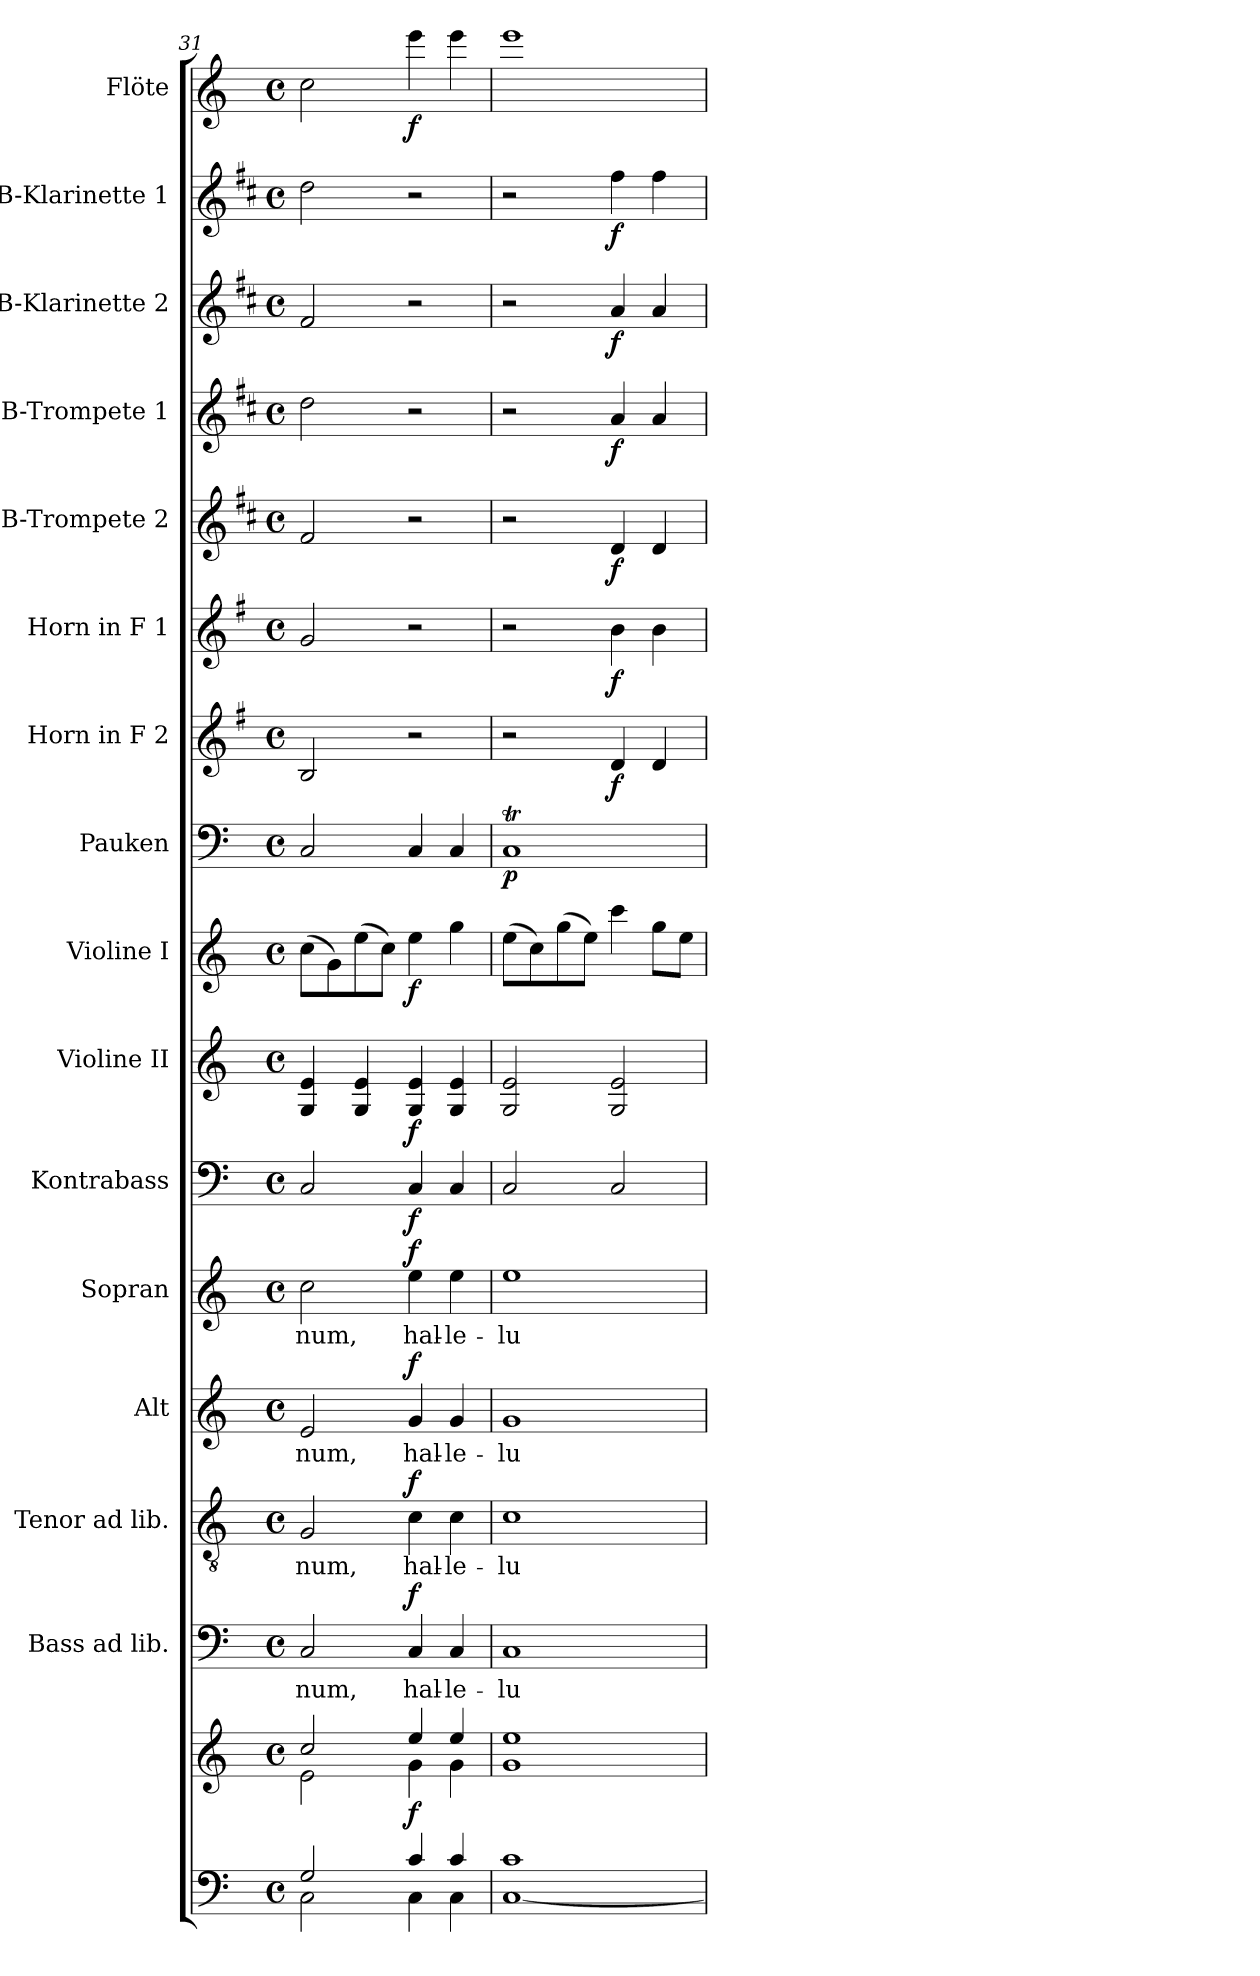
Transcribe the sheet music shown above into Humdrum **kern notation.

**kern	**kern	**dynam	**kern	**text	**dynam	**kern	**text	**dynam	**kern	**text	**dynam	**kern	**text	**dynam	**kern	**dynam	**kern	**dynam	**kern	**dynam	**kern	**dynam	**kern	**dynam	**kern	**dynam	**kern	**dynam	**kern	**dynam	**kern	**dynam	**kern	**dynam	**kern	**dynam
*part16	*part16	*part16	*part15	*part15	*part15	*part14	*part14	*part14	*part13	*part13	*part13	*part12	*part12	*part12	*part11	*part11	*part10	*part10	*part9	*part9	*part8	*part8	*part7	*part7	*part6	*part6	*part5	*part5	*part4	*part4	*part3	*part3	*part2	*part2	*part1	*part1
*staff17	*staff16	*staff16/17	*staff15	*staff15	*staff15	*staff14	*staff14	*staff14	*staff13	*staff13	*staff13	*staff12	*staff12	*staff12	*staff11	*staff11	*staff10	*staff10	*staff9	*staff9	*staff8	*staff8	*staff7	*staff7	*staff6	*staff6	*staff5	*staff5	*staff4	*staff4	*staff3	*staff3	*staff2	*staff2	*staff1	*staff1
*	*	*	*I"Bass ad lib.	*	*	*I"Tenor ad lib.	*	*	*I"Alt	*	*	*I"Sopran	*	*	*I"Kontrabass	*	*I"Violine II	*	*I"Violine I	*	*I"Pauken	*	*I"Horn in F 2	*	*I"Horn in F 1	*	*I"B-Trompete 2	*	*I"B-Trompete 1	*	*I"B-Klarinette 2	*	*I"B-Klarinette 1	*	*I"Flöte	*
*	*	*	*I'B.	*	*	*I'T.	*	*	*I'A.	*	*	*I'S.	*	*	*I'Kb.	*	*I'Vl. II	*	*I'Vl. I	*	*I'Pk.	*	*	*	*I'Hr. 1	*	*I'B Trp. 2	*	*I'B Trp. 1	*	*I'B Kl. 2	*	*I'B Kl. 1	*	*I'Fl.	*
*clefF4	*clefG2	*	*clefF4	*	*	*clefGv2	*	*	*clefG2	*	*	*clefG2	*	*	*clefF4	*	*clefG2	*	*clefG2	*	*clefF4	*	*clefG2	*	*clefG2	*	*clefG2	*	*clefG2	*	*clefG2	*	*clefG2	*	*clefG2	*
*	*	*	*	*	*	*	*	*	*	*	*	*	*	*	*ITrd7c12	*	*	*	*	*	*	*	*ITrd4c7	*	*ITrd4c7	*	*ITrd1c2	*	*ITrd1c2	*	*ITrd1c2	*	*ITrd1c2	*	*	*
*k[]	*k[]	*	*k[]	*	*	*k[]	*	*	*k[]	*	*	*k[]	*	*	*k[]	*	*k[]	*	*k[]	*	*k[]	*	*k[]	*	*k[]	*	*k[]	*	*k[]	*	*k[]	*	*k[]	*	*k[]	*
*C:	*C:	*	*C:	*	*	*C:	*	*	*C:	*	*	*C:	*	*	*C:	*	*C:	*	*C:	*	*C:	*	*C:	*	*C:	*	*C:	*	*C:	*	*C:	*	*C:	*	*C:	*
*M4/4	*M4/4	*	*M4/4	*	*	*M4/4	*	*	*M4/4	*	*	*M4/4	*	*	*M4/4	*	*M4/4	*	*M4/4	*	*M4/4	*	*M4/4	*	*M4/4	*	*M4/4	*	*M4/4	*	*M4/4	*	*M4/4	*	*M4/4	*
*met(c)	*met(c)	*	*met(c)	*	*	*met(c)	*	*	*met(c)	*	*	*met(c)	*	*	*met(c)	*	*met(c)	*	*met(c)	*	*met(c)	*	*met(c)	*	*met(c)	*	*met(c)	*	*met(c)	*	*met(c)	*	*met(c)	*	*met(c)	*
=31	=31	=31	=31	=31	=31	=31	=31	=31	=31	=31	=31	=31	=31	=31	=31	=31	=31	=31	=31	=31	=31	=31	=31	=31	=31	=31	=31	=31	=31	=31	=31	=31	=31	=31	=31	=31
*^	*^	*	*	*	*	*	*	*	*	*	*	*	*	*	*	*	*	*	*	*	*	*	*	*	*	*	*	*	*	*	*	*	*	*	*	*
!	!	!	!	!	!	!LO:LY:b	!	!	!LO:LY:b	!	!	!LO:LY:b	!	!	!LO:LY:b	!	!	!	!	!	!	!	!	!	!	!	!	!	!	!	!	!	!	!	!	!	!	!
2G/	2C\	2cc/	2e\	.	2C/	-num,	.	2G/	-num,	.	2e/	-num,	.	2cc\	-num,	.	2CC/	.	4G/ 4e/	.	(>8cc\L	.	2C/	.	2E/	.	2c/	.	2e/	.	2cc\	.	2e/	.	2cc\	.	2cc\	.
.	.	.	.	.	.	.	.	.	.	.	.	.	.	.	.	.	.	.	.	.	8g\)	.	.	.	.	.	.	.	.	.	.	.	.	.	.	.	.	.
.	.	.	.	.	.	.	.	.	.	.	.	.	.	.	.	.	.	.	4G/ 4e/	.	(>8ee\	.	.	.	.	.	.	.	.	.	.	.	.	.	.	.	.	.
.	.	.	.	.	.	.	.	.	.	.	.	.	.	.	.	.	.	.	.	.	8cc\J)	.	.	.	.	.	.	.	.	.	.	.	.	.	.	.	.	.
!	!	!	!	!LO:DY:b	!	!LO:LY:b	!LO:DY:a	!	!LO:LY:b	!LO:DY:a	!	!LO:LY:b	!LO:DY:a	!	!LO:LY:b	!LO:DY:a	!	!LO:DY:b	!	!LO:DY:b	!	!LO:DY:b	!	!	!	!	!	!	!	!	!	!	!	!	!	!	!	!LO:DY:b
4c/	4C\	4ee/	4g\	f	4C/	hal-	f	4c\	hal-	f	4g/	hal-	f	4ee\	hal-	f	4CC/	f	4G/ 4e/	f	4ee\	f	4C/	.	2r	.	2r	.	2r	.	2r	.	2r	.	2r	.	4eee\	f
!	!	!	!	!	!	!LO:LY:b	!	!	!LO:LY:b	!	!	!LO:LY:b	!	!	!LO:LY:b	!	!	!	!	!	!	!	!	!	!	!	!	!	!	!	!	!	!	!	!	!	!	!
4c/	4C\	4ee/	4g\	.	4C/	-le-	.	4c\	-le-	.	4g/	-le-	.	4ee\	-le-	.	4CC/	.	4G/ 4e/	.	4gg\	.	4C/	.	.	.	.	.	.	.	.	.	.	.	.	.	4eee\	.
=32	=32	=32	=32	=32	=32	=32	=32	=32	=32	=32	=32	=32	=32	=32	=32	=32	=32	=32	=32	=32	=32	=32	=32	=32	=32	=32	=32	=32	=32	=32	=32	=32	=32	=32	=32	=32	=32	=32
!	!	!	!	!	!	!LO:LY:b	!	!	!LO:LY:b	!	!	!LO:LY:b	!	!	!LO:LY:b	!	!	!	!	!	!	!	!	!LO:DY:b	!	!	!	!	!	!	!	!	!	!	!	!	!	!
1c	[<1C	1ee	1g	.	1C	-lu-	.	1c	-lu-	.	1g	-lu-	.	1ee	-lu-	.	2CC/	.	2G/ 2e/	.	(>8ee\L	.	1CT	p	2r	.	2r	.	2r	.	2r	.	2r	.	2r	.	1eee	.
.	.	.	.	.	.	.	.	.	.	.	.	.	.	.	.	.	.	.	.	.	8cc\)	.	.	.	.	.	.	.	.	.	.	.	.	.	.	.	.	.
.	.	.	.	.	.	.	.	.	.	.	.	.	.	.	.	.	.	.	.	.	(>8gg\	.	.	.	.	.	.	.	.	.	.	.	.	.	.	.	.	.
.	.	.	.	.	.	.	.	.	.	.	.	.	.	.	.	.	.	.	.	.	8ee\J)	.	.	.	.	.	.	.	.	.	.	.	.	.	.	.	.	.
!	!	!	!	!	!	!	!	!	!	!	!	!	!	!	!	!	!	!	!	!	!	!	!	!	!	!LO:DY:b	!	!LO:DY:b	!	!LO:DY:b	!	!LO:DY:b	!	!LO:DY:b	!	!LO:DY:b	!	!
.	.	.	.	.	.	.	.	.	.	.	.	.	.	.	.	.	2CC/	.	2G/ 2e/	.	4ccc\	.	.	.	4G/	f	4e\	f	4c/	f	4g/	f	4g/	f	4ee\	f	.	.
.	.	.	.	.	.	.	.	.	.	.	.	.	.	.	.	.	.	.	.	.	8gg\L	.	.	.	4G/	.	4e\	.	4c/	.	4g/	.	4g/	.	4ee\	.	.	.
.	.	.	.	.	.	.	.	.	.	.	.	.	.	.	.	.	.	.	.	.	8ee\J	.	.	.	.	.	.	.	.	.	.	.	.	.	.	.	.	.
*v	*v	*	*	*	*	*	*	*	*	*	*	*	*	*	*	*	*	*	*	*	*	*	*	*	*	*	*	*	*	*	*	*	*	*	*	*	*	*
*	*v	*v	*	*	*	*	*	*	*	*	*	*	*	*	*	*	*	*	*	*	*	*	*	*	*	*	*	*	*	*	*	*	*	*	*	*	*
=	=	=	=	=	=	=	=	=	=	=	=	=	=	=	=	=	=	=	=	=	=	=	=	=	=	=	=	=	=	=	=	=	=	=	=	=
*-	*-	*-	*-	*-	*-	*-	*-	*-	*-	*-	*-	*-	*-	*-	*-	*-	*-	*-	*-	*-	*-	*-	*-	*-	*-	*-	*-	*-	*-	*-	*-	*-	*-	*-	*-	*-
